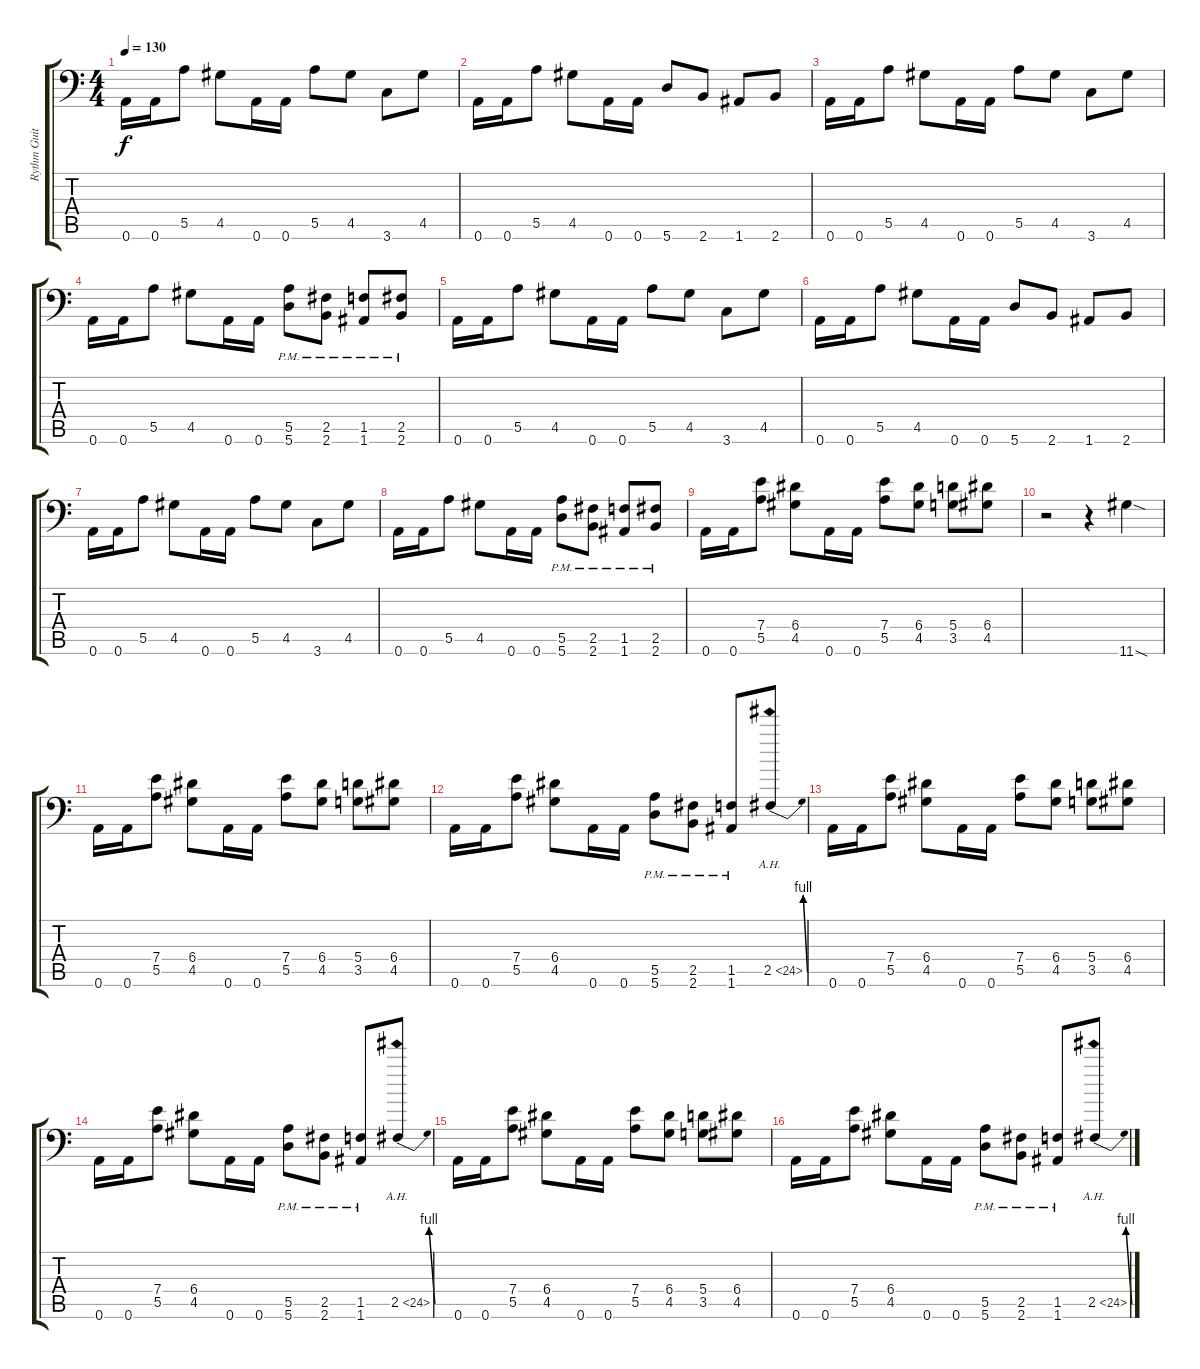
\track ("Rythm Guitar 1" "Rythm Guit") {instrument distortionguitar}
\staff {score tabs}
\tuning (B3 Gb3 D3 A2 E2 A1) {hide}
\ts (4 4)
\tempo 130
\clef f4
\ks c
0.6.16{dy f} 0.6.16 5.5.8 4.5.8 0.6.16 0.6.16 5.5.8 4.5.8 3.6.8 4.5.8 |
0.6.16 0.6.16 5.5.8 4.5.8 0.6.16 0.6.16 5.6.8 2.6.8 1.6.8 2.6.8 |
0.6.16 0.6.16 5.5.8 4.5.8 0.6.16 0.6.16 5.5.8 4.5.8 3.6.8 4.5.8 |
0.6.16 0.6.16 5.5.8 4.5.8 0.6.16 0.6.16 (5.5{pm} 5.6{pm}).8 (2.5{pm} 2.6{pm}).8 (1.5{pm} 1.6{pm}).8 (2.5{pm} 2.6{pm}).8 |
0.6.16 0.6.16 5.5.8 4.5.8 0.6.16 0.6.16 5.5.8 4.5.8 3.6.8 4.5.8 |
0.6.16 0.6.16 5.5.8 4.5.8 0.6.16 0.6.16 5.6.8 2.6.8 1.6.8 2.6.8 |
0.6.16 0.6.16 5.5.8 4.5.8 0.6.16 0.6.16 5.5.8 4.5.8 3.6.8 4.5.8 |
0.6.16 0.6.16 5.5.8 4.5.8 0.6.16 0.6.16 (5.5{pm} 5.6{pm}).8 (2.5{pm} 2.6{pm}).8 (1.5{pm} 1.6{pm}).8 (2.5{pm} 2.6{pm}).8 |
0.6.16 0.6.16 (7.4 5.5).8 (6.4 4.5).8 0.6.16 0.6.16 (7.4 5.5).8 (6.4 4.5).8 (5.4 3.5).8 (6.4 4.5).8 |
r.2 r.4 11.6{sod}.4 |
0.6.16 0.6.16 (7.4 5.5).8 (6.4 4.5).8 0.6.16 0.6.16 (7.4 5.5).8 (6.4 4.5).8 (5.4 3.5).8 (6.4 4.5).8 |
0.6.16 0.6.16 (7.4 5.5).8 (6.4 4.5).8 0.6.16 0.6.16 (5.5{pm} 5.6{pm}).8 (2.5{pm} 2.6{pm}).8 (1.5{pm} 1.6{pm}).8 2.5{be (bend 0 0 60 4) ah 22}.8 |
0.6.16 0.6.16 (7.4 5.5).8 (6.4 4.5).8 0.6.16 0.6.16 (7.4 5.5).8 (6.4 4.5).8 (5.4 3.5).8 (6.4 4.5).8 |
0.6.16 0.6.16 (7.4 5.5).8 (6.4 4.5).8 0.6.16 0.6.16 (5.5{pm} 5.6{pm}).8 (2.5{pm} 2.6{pm}).8 (1.5{pm} 1.6{pm}).8 2.5{be (bend 0 0 60 4) ah 22}.8 |
0.6.16 0.6.16 (7.4 5.5).8 (6.4 4.5).8 0.6.16 0.6.16 (7.4 5.5).8 (6.4 4.5).8 (5.4 3.5).8 (6.4 4.5).8 |
0.6.16 0.6.16 (7.4 5.5).8 (6.4 4.5).8 0.6.16 0.6.16 (5.5{pm} 5.6{pm}).8 (2.5{pm} 2.6{pm}).8 (1.5{pm} 1.6{pm}).8 2.5{be (bend 0 0 60 4) ah 22}.8
